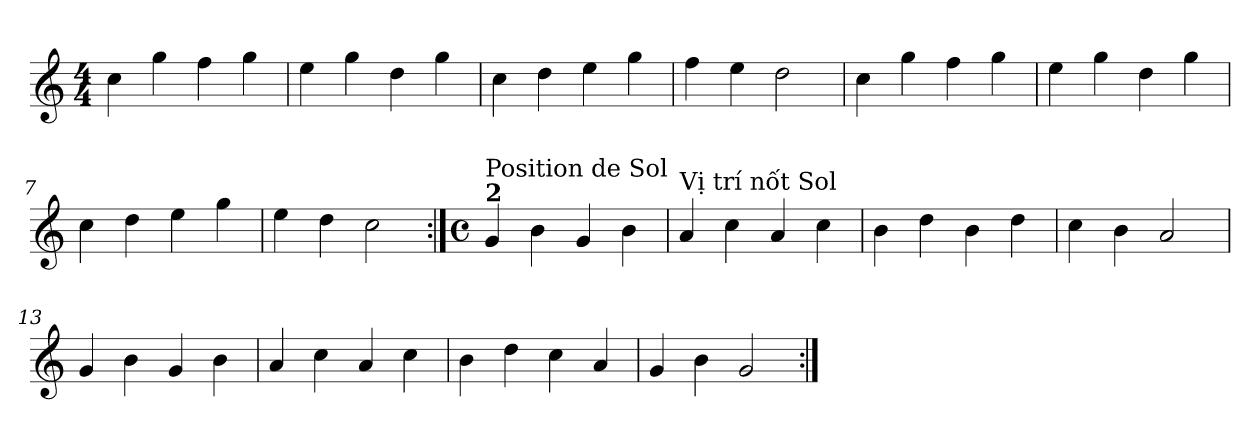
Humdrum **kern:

**kern
*part1
*staff1
*clefG2
*k[]
*M4/4
=1
4cc\
4gg\
4ff\
4gg\
=2
4ee\
4gg\
4dd\
4gg\
=3
4cc\
4dd\
4ee\
4gg\
=4
4ff\
4ee\
2dd\
=5
4cc\
4gg\
4ff\
4gg\
=6
4ee\
4gg\
4dd\
4gg\
=7
4cc\
4dd\
4ee\
4gg\
=8
4ee\
4dd\
2cc\
!!LO:LB:g=z
=9:|!
*M4/4
*met(c)
!LO:TX:a:B:t=2
!LO:TX:a:t=Position de Sol
4g/
4b\
4g/
4b\
=10
!LO:TX:a:t=Vị trí nốt Sol
4a/
4cc\
4a/
4cc\
=11
4b\
4dd\
4b\
4dd\
=12
4cc\
4b\
2a/
=13
4g/
4b\
4g/
4b\
=14
4a/
4cc\
4a/
4cc\
=15
4b\
4dd\
4cc\
4a/
=16
4g/
4b\
2g/
=:|!
*-
